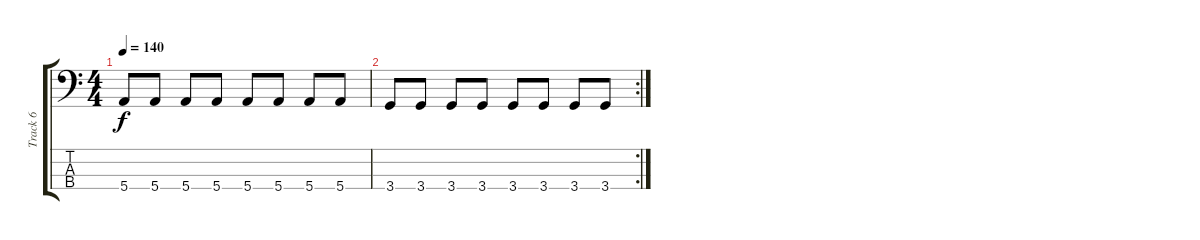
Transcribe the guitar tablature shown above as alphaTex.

\track ("Track 6" "Track 6") {instrument electricbassfinger}
\staff {score tabs}
\tuning (G2 D2 A1 E1) {hide}
\ts (4 4)
\tempo 140
\clef f4
\ks c
5.4.8{dy f} 5.4.8 5.4.8 5.4.8 5.4.8 5.4.8 5.4.8 5.4.8 |
\rc 2
3.4.8 3.4.8 3.4.8 3.4.8 3.4.8 3.4.8 3.4.8 3.4.8
